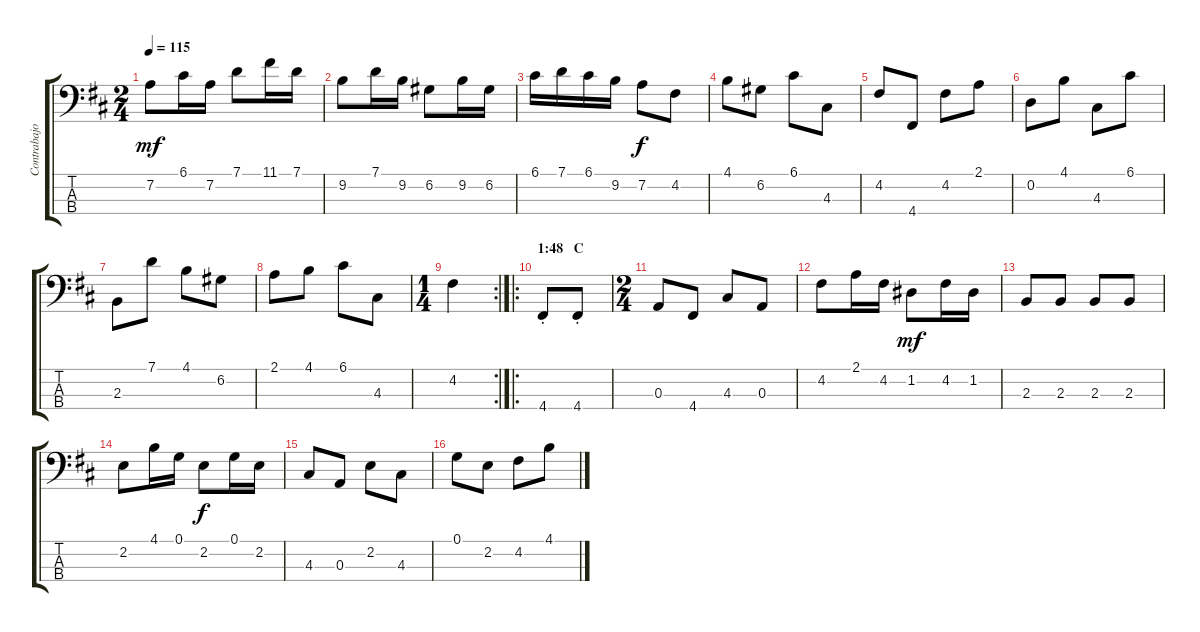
\track ("Contrabajo" "Contrabajo") {instrument contrabass}
\staff {score tabs}
\tuning (G2 D2 A1 D1) {hide}
\ts (2 4)
\tempo 115
\clef f4
\ks bminor
7.2.8{dy mf} 6.1.16 7.2.16 7.1.8 11.1.16 7.1.16 |
9.2.8 7.1.16 9.2.16 6.2.8 9.2.16 6.2.16 |
6.1.16 7.1.16 6.1.16 9.2.16 7.2.8{dy f} 4.2.8 |
4.1.8 6.2.8 6.1.8 4.3.8 |
4.2.8 4.4.8 4.2.8 2.1.8 |
0.2.8 4.1.8 4.3.8 6.1.8 |
2.3.8 7.1.8 4.1.8 6.2.8 |
2.1.8 4.1.8 6.1.8 4.3.8 |
\rc 2
\ts (1 4)
4.2.4 |
\ro
\section ("" "1:48   C")
4.4{st}.8 4.4{st}.8 |
\ts (2 4)
0.3.8 4.4.8 4.3.8 0.3.8 |
4.2.8 2.1.16 4.2.16 1.2.8{dy mf} 4.2.16 1.2.16 |
2.3.8 2.3.8 2.3.8 2.3.8 |
2.2.8 4.1.16 0.1.16 2.2.8{dy f} 0.1.16 2.2.16 |
4.3.8 0.3.8 2.2.8 4.3.8 |
0.1.8 2.2.8 4.2.8 4.1.8
